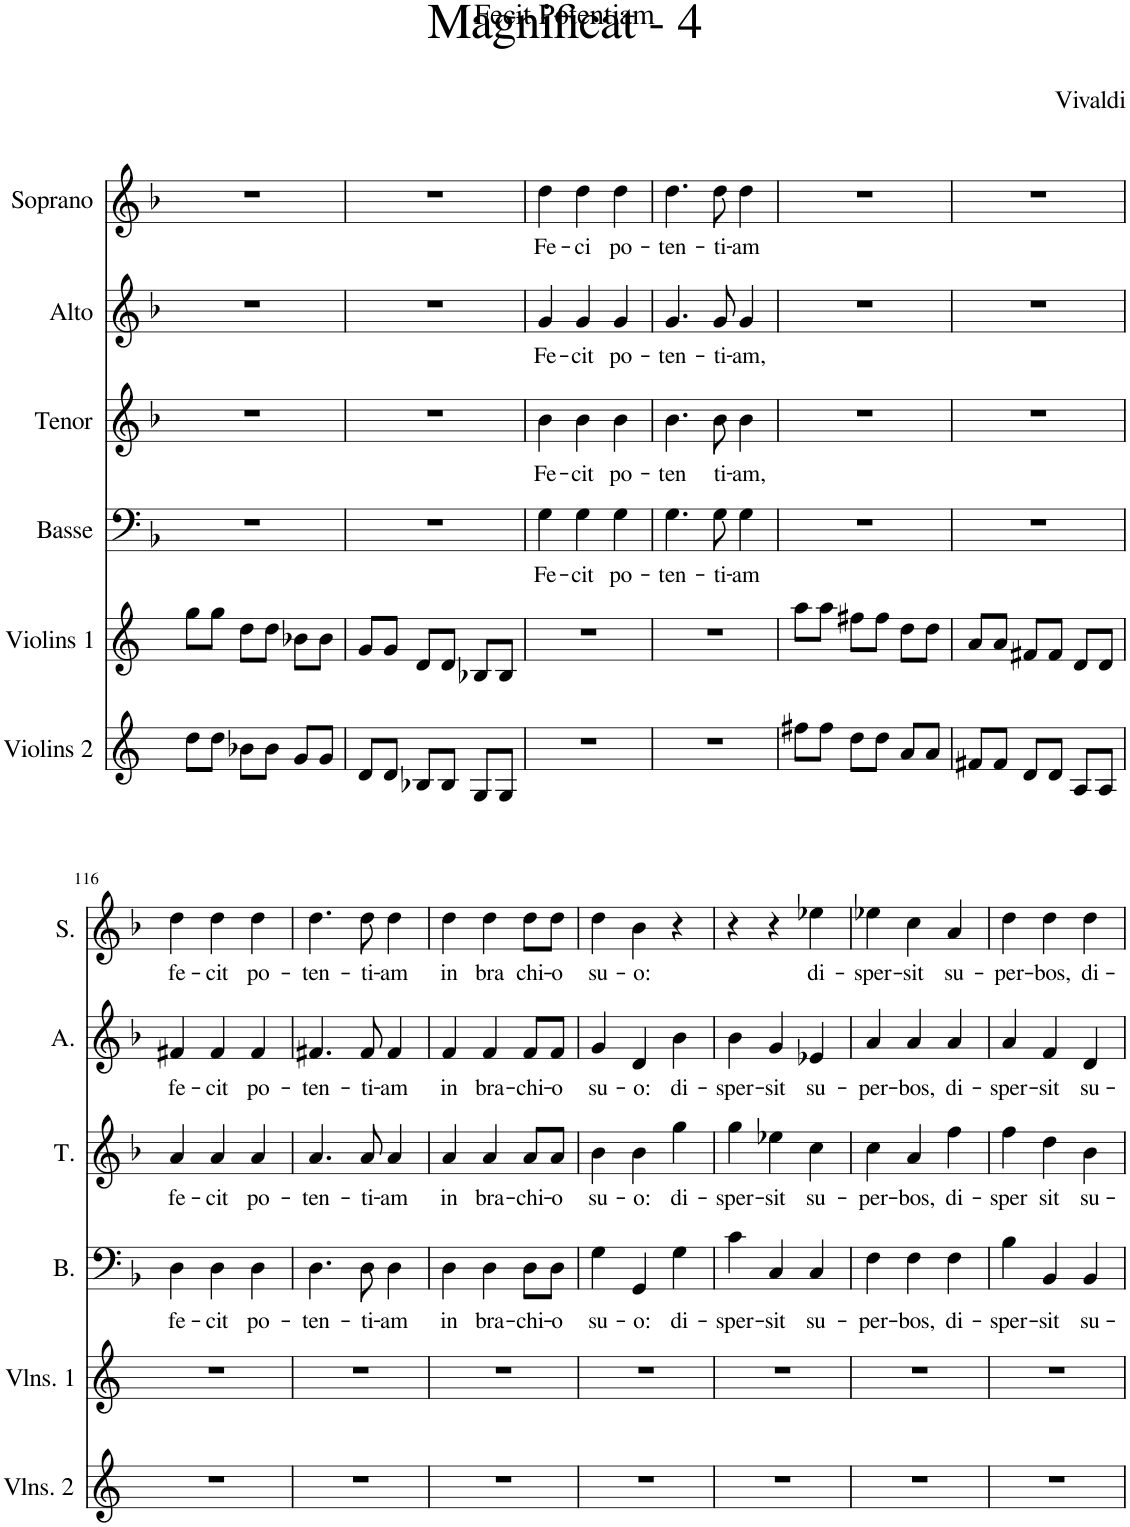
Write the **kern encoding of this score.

**kern	**kern	**kern	**text	**kern	**text	**kern	**text	**kern	**text
*part6	*part5	*part4	*part4	*part3	*part3	*part2	*part2	*part1	*part1
*staff6	*staff5	*staff4	*staff4	*staff3	*staff3	*staff2	*staff2	*staff1	*staff1
*I"Violins 2	*I"Violins 1	*I"Basse	*	*I"Tenor	*	*I"Alto	*	*I"Soprano	*
*I'Vlns. 2	*I'Vlns. 1	*I'B.	*	*I'T.	*	*I'A.	*	*I'S.	*
*clefG2	*clefG2	*clefF4	*	*clefG2	*	*clefG2	*	*clefG2	*
*k[]	*k[]	*k[b-]	*	*k[b-]	*	*k[b-]	*	*k[b-]	*
=1	=1	=1	=1	=1	=1	=1	=1	=1	=1
8dd\L	8gg\L	1r	.	1r	.	1r	.	1r	.
8dd\J	8gg\J	.	.	.	.	.	.	.	.
8b-X\L	8dd\L	.	.	.	.	.	.	.	.
8b-\J	8dd\J	.	.	.	.	.	.	.	.
8g/L	8b-X\L	.	.	.	.	.	.	.	.
8g/J	8b-\J	.	.	.	.	.	.	.	.
4ryy	4ryy	.	.	.	.	.	.	.	.
=2	=2	=2	=2	=2	=2	=2	=2	=2	=2
8d/L	8g/L	1r	.	1r	.	1r	.	1r	.
8d/J	8g/J	.	.	.	.	.	.	.	.
8B-X/L	8d/L	.	.	.	.	.	.	.	.
8B-/J	8d/J	.	.	.	.	.	.	.	.
8G/L	8B-X/L	.	.	.	.	.	.	.	.
8G/J	8B-/J	.	.	.	.	.	.	.	.
4ryy	4ryy	.	.	.	.	.	.	.	.
=112	=112	=112	=112	=112	=112	=112	=112	=112	=112
!	!	!	!LO:LY:b	!	!LO:LY:b	!	!LO:LY:b	!	!LO:LY:b
1r	1r	4G\	Fe-	4b-\	Fe-	4g/	Fe-	4dd\	Fe-
!	!	!	!LO:LY:b	!	!LO:LY:b	!	!LO:LY:b	!	!LO:LY:b
.	.	4G\	-cit	4b-\	-cit	4g/	-cit	4dd\	-ci
!	!	!	!LO:LY:b	!	!LO:LY:b	!	!LO:LY:b	!	!LO:LY:b
.	.	4G\	po-	4b-\	po-	4g/	po-	4dd\	po-
.	.	4ryy	.	4ryy	.	4ryy	.	4ryy	.
=113	=113	=113	=113	=113	=113	=113	=113	=113	=113
!	!	!	!LO:LY:b	!	!LO:LY:b	!	!LO:LY:b	!	!LO:LY:b
1r	1r	4.G\	-ten-	4.b-\	-ten	4.g/	-ten-	4.dd\	-ten-
!	!	!	!LO:LY:b	!	!LO:LY:b	!	!LO:LY:b	!	!LO:LY:b
.	.	8G\	-ti-	8b-\	ti-	8g/	-ti-	8dd\	-ti-
!	!	!	!LO:LY:b	!	!LO:LY:b	!	!LO:LY:b	!	!LO:LY:b
.	.	4G\	-am	4b-\	-am,	4g/	-am,	4dd\	-am
.	.	4ryy	.	4ryy	.	4ryy	.	4ryy	.
=114	=114	=114	=114	=114	=114	=114	=114	=114	=114
8ff#X\L	8aa\L	1r	.	1r	.	1r	.	1r	.
8ff#\J	8aa\J	.	.	.	.	.	.	.	.
8dd\L	8ff#X\L	.	.	.	.	.	.	.	.
8dd\J	8ff#\J	.	.	.	.	.	.	.	.
8a/L	8dd\L	.	.	.	.	.	.	.	.
8a/J	8dd\J	.	.	.	.	.	.	.	.
4ryy	4ryy	.	.	.	.	.	.	.	.
=115	=115	=115	=115	=115	=115	=115	=115	=115	=115
8f#X/L	8a/L	1r	.	1r	.	1r	.	1r	.
8f#/J	8a/J	.	.	.	.	.	.	.	.
8d/L	8f#X/L	.	.	.	.	.	.	.	.
8d/J	8f#/J	.	.	.	.	.	.	.	.
8A/L	8d/L	.	.	.	.	.	.	.	.
8A/J	8d/J	.	.	.	.	.	.	.	.
4ryy	4ryy	.	.	.	.	.	.	.	.
!!LO:LB:g=z
=116	=116	=116	=116	=116	=116	=116	=116	=116	=116
!	!	!	!LO:LY:b	!	!LO:LY:b	!	!LO:LY:b	!	!LO:LY:b
1r	1r	4D\	fe-	4a/	fe-	4f#X/	fe-	4dd\	fe-
!	!	!	!LO:LY:b	!	!LO:LY:b	!	!LO:LY:b	!	!LO:LY:b
.	.	4D\	-cit	4a/	-cit	4f#/	-cit	4dd\	-cit
!	!	!	!LO:LY:b	!	!LO:LY:b	!	!LO:LY:b	!	!LO:LY:b
.	.	4D\	po-	4a/	po-	4f#/	po-	4dd\	po-
.	.	4ryy	.	4ryy	.	4ryy	.	4ryy	.
=117	=117	=117	=117	=117	=117	=117	=117	=117	=117
!	!	!	!LO:LY:b	!	!LO:LY:b	!	!LO:LY:b	!	!LO:LY:b
1r	1r	4.D\	-ten-	4.a/	-ten-	4.f#X/	-ten-	4.dd\	-ten-
!	!	!	!LO:LY:b	!	!LO:LY:b	!	!LO:LY:b	!	!LO:LY:b
.	.	8D\	-ti-	8a/	-ti-	8f#/	-ti-	8dd\	-ti-
!	!	!	!LO:LY:b	!	!LO:LY:b	!	!LO:LY:b	!	!LO:LY:b
.	.	4D\	-am	4a/	-am	4f#/	-am	4dd\	-am
.	.	4ryy	.	4ryy	.	4ryy	.	4ryy	.
=118	=118	=118	=118	=118	=118	=118	=118	=118	=118
!	!	!	!LO:LY:b	!	!LO:LY:b	!	!LO:LY:b	!	!LO:LY:b
1r	1r	4D\	in	4a/	in	4f/	in	4dd\	in
!	!	!	!LO:LY:b	!	!LO:LY:b	!	!LO:LY:b	!	!LO:LY:b
.	.	4D\	bra-	4a/	bra-	4f/	bra-	4dd\	bra
!	!	!	!LO:LY:b	!	!LO:LY:b	!	!LO:LY:b	!	!LO:LY:b
.	.	8D\L	-chi-	8a/L	-chi-	8f/L	-chi-	8dd\L	chi-
!	!	!	!LO:LY:b	!	!LO:LY:b	!	!LO:LY:b	!	!LO:LY:b
.	.	8D\J	-o	8a/J	-o	8f/J	-o	8dd\J	-o
.	.	4ryy	.	4ryy	.	4ryy	.	4ryy	.
=119	=119	=119	=119	=119	=119	=119	=119	=119	=119
!	!	!	!LO:LY:b	!	!LO:LY:b	!	!LO:LY:b	!	!LO:LY:b
1r	1r	4G\	su-	4b-\	su-	4g/	su-	4dd\	su-
!	!	!	!LO:LY:b	!	!LO:LY:b	!	!LO:LY:b	!	!LO:LY:b
.	.	4GG/	-o:	4b-\	-o:	4d/	-o:	4b-\	-o:
!	!	!	!LO:LY:b	!	!LO:LY:b	!	!LO:LY:b	!	!
.	.	4G\	di-	4gg\	di-	4b-\	di-	4r	.
.	.	4ryy	.	4ryy	.	4ryy	.	4ryy	.
=120	=120	=120	=120	=120	=120	=120	=120	=120	=120
!	!	!	!LO:LY:b	!	!LO:LY:b	!	!LO:LY:b	!	!
1r	1r	4c\	-sper-	4gg\	-sper-	4b-\	-sper-	4r	.
!	!	!	!LO:LY:b	!	!LO:LY:b	!	!LO:LY:b	!	!
.	.	4C/	-sit	4ee-X\	-sit	4g/	-sit	4r	.
!	!	!	!LO:LY:b	!	!LO:LY:b	!	!LO:LY:b	!	!LO:LY:b
.	.	4C/	su-	4cc\	su-	4e-X/	su-	4ee-X\	di-
.	.	4ryy	.	4ryy	.	4ryy	.	4ryy	.
=121	=121	=121	=121	=121	=121	=121	=121	=121	=121
!	!	!	!LO:LY:b	!	!LO:LY:b	!	!LO:LY:b	!	!LO:LY:b
1r	1r	4F\	-per-	4cc\	-per-	4a/	-per-	4ee-X\	-sper-
!	!	!	!LO:LY:b	!	!LO:LY:b	!	!LO:LY:b	!	!LO:LY:b
.	.	4F\	-bos,	4a/	-bos,	4a/	-bos,	4cc\	-sit
!	!	!	!LO:LY:b	!	!LO:LY:b	!	!LO:LY:b	!	!LO:LY:b
.	.	4F\	di-	4ff\	di-	4a/	di-	4a/	su-
.	.	4ryy	.	4ryy	.	4ryy	.	4ryy	.
=122	=122	=122	=122	=122	=122	=122	=122	=122	=122
!	!	!	!LO:LY:b	!	!LO:LY:b	!	!LO:LY:b	!	!LO:LY:b
1r	1r	4B-\	-sper-	4ff\	-sper	4a/	-sper-	4dd\	-per-
!	!	!	!LO:LY:b	!	!LO:LY:b	!	!LO:LY:b	!	!LO:LY:b
.	.	4BB-/	-sit	4dd\	sit	4f/	-sit	4dd\	-bos,
!	!	!	!LO:LY:b	!	!LO:LY:b	!	!LO:LY:b	!	!LO:LY:b
.	.	4BB-/	su-	4b-\	su-	4d/	su-	4dd\	di-
.	.	4ryy	.	4ryy	.	4ryy	.	4ryy	.
=	=	=	=	=	=	=	=	=	=
*-	*-	*-	*-	*-	*-	*-	*-	*-	*-
